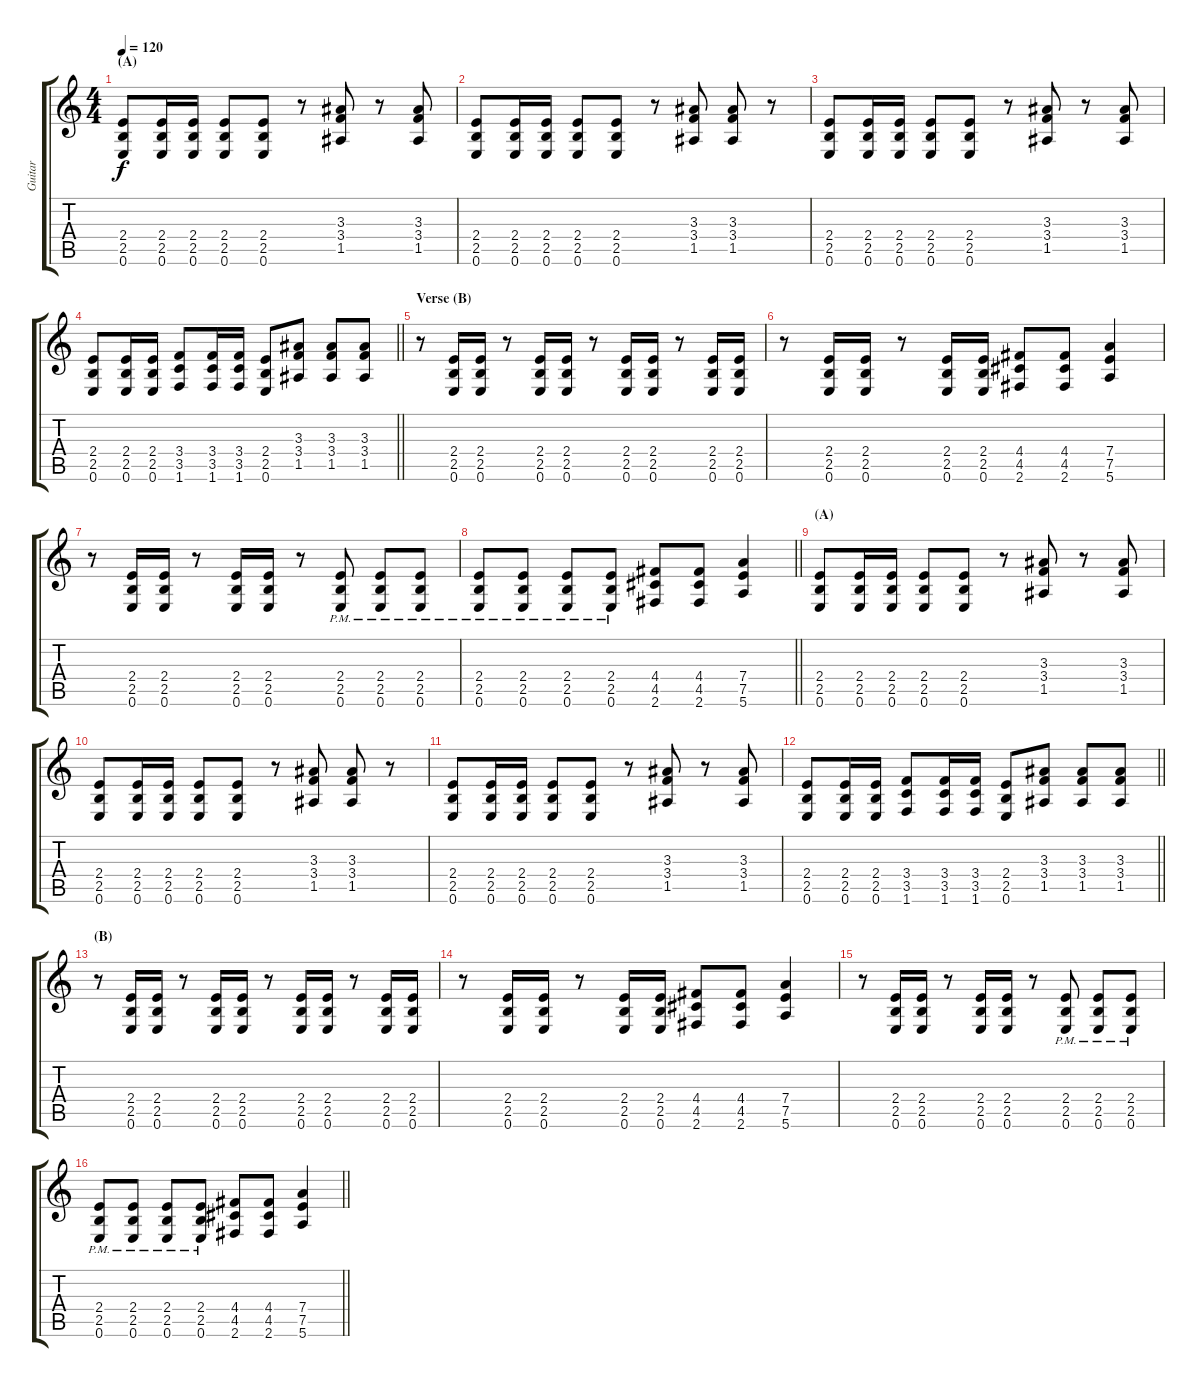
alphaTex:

\track ("Guitar" "Guitar") {instrument distortionguitar}
\staff {score tabs}
\tuning (E4 B3 G3 D3 A2 E2) {hide}
\ts (4 4)
\section ("" "(A)")
\tempo 120
\clef g2
\ks c
(2.4 2.5 0.6).8{dy f} (2.4 2.5 0.6).16 (2.4 2.5 0.6).16 (2.4 2.5 0.6).8 (2.4 2.5 0.6).8 r.8 (3.3 3.4 1.5).8 r.8 (3.3 3.4 1.5).8 |
(2.4 2.5 0.6).8 (2.4 2.5 0.6).16 (2.4 2.5 0.6).16 (2.4 2.5 0.6).8 (2.4 2.5 0.6).8 r.8 (3.3 3.4 1.5).8 (3.3 3.4 1.5).8 r.8 |
(2.4 2.5 0.6).8 (2.4 2.5 0.6).16 (2.4 2.5 0.6).16 (2.4 2.5 0.6).8 (2.4 2.5 0.6).8 r.8 (3.3 3.4 1.5).8 r.8 (3.3 3.4 1.5).8 |
\barLineRight lightlight
(2.4 2.5 0.6).8 (2.4 2.5 0.6).16 (2.4 2.5 0.6).16 (3.4 3.5 1.6).8 (3.4 3.5 1.6).16 (3.4 3.5 1.6).16 (2.4 2.5 0.6).8 (3.3 3.4 1.5).8 (3.3 3.4 1.5).8 (3.3 3.4 1.5).8 |
\section ("" "Verse (B)")
r.8 (2.4 2.5 0.6).16 (2.4 2.5 0.6).16 r.8 (2.4 2.5 0.6).16 (2.4 2.5 0.6).16 r.8 (2.4 2.5 0.6).16 (2.4 2.5 0.6).16 r.8 (2.4 2.5 0.6).16 (2.4 2.5 0.6).16 |
r.8 (2.4 2.5 0.6).16 (2.4 2.5 0.6).16 r.8 (2.4 2.5 0.6).16 (2.4 2.5 0.6).16 (4.4 4.5 2.6).8 (4.4 4.5 2.6).8 (7.4 7.5 5.6).4 |
r.8 (2.4 2.5 0.6).16 (2.4 2.5 0.6).16 r.8 (2.4 2.5 0.6).16 (2.4 2.5 0.6).16 r.8 (2.4{pm} 2.5{pm} 0.6{pm}).8 (2.4{pm} 2.5{pm} 0.6{pm}).8 (2.4{pm} 2.5{pm} 0.6{pm}).8 |
\barLineRight lightlight
(2.4{pm} 2.5{pm} 0.6{pm}).8 (2.4{pm} 2.5{pm} 0.6{pm}).8 (2.4{pm} 2.5{pm} 0.6{pm}).8 (2.4{pm} 2.5{pm} 0.6{pm}).8 (4.4 4.5 2.6).8 (4.4 4.5 2.6).8 (7.4 7.5 5.6).4 |
\section ("" "(A)")
(2.4 2.5 0.6).8 (2.4 2.5 0.6).16 (2.4 2.5 0.6).16 (2.4 2.5 0.6).8 (2.4 2.5 0.6).8 r.8 (3.3 3.4 1.5).8 r.8 (3.3 3.4 1.5).8 |
(2.4 2.5 0.6).8 (2.4 2.5 0.6).16 (2.4 2.5 0.6).16 (2.4 2.5 0.6).8 (2.4 2.5 0.6).8 r.8 (3.3 3.4 1.5).8 (3.3 3.4 1.5).8 r.8 |
(2.4 2.5 0.6).8 (2.4 2.5 0.6).16 (2.4 2.5 0.6).16 (2.4 2.5 0.6).8 (2.4 2.5 0.6).8 r.8 (3.3 3.4 1.5).8 r.8 (3.3 3.4 1.5).8 |
\barLineRight lightlight
(2.4 2.5 0.6).8 (2.4 2.5 0.6).16 (2.4 2.5 0.6).16 (3.4 3.5 1.6).8 (3.4 3.5 1.6).16 (3.4 3.5 1.6).16 (2.4 2.5 0.6).8 (3.3 3.4 1.5).8 (3.3 3.4 1.5).8 (3.3 3.4 1.5).8 |
\section ("" "(B)")
r.8 (2.4 2.5 0.6).16 (2.4 2.5 0.6).16 r.8 (2.4 2.5 0.6).16 (2.4 2.5 0.6).16 r.8 (2.4 2.5 0.6).16 (2.4 2.5 0.6).16 r.8 (2.4 2.5 0.6).16 (2.4 2.5 0.6).16 |
r.8 (2.4 2.5 0.6).16 (2.4 2.5 0.6).16 r.8 (2.4 2.5 0.6).16 (2.4 2.5 0.6).16 (4.4 4.5 2.6).8 (4.4 4.5 2.6).8 (7.4 7.5 5.6).4 |
r.8 (2.4 2.5 0.6).16 (2.4 2.5 0.6).16 r.8 (2.4 2.5 0.6).16 (2.4 2.5 0.6).16 r.8 (2.4{pm} 2.5{pm} 0.6{pm}).8 (2.4{pm} 2.5{pm} 0.6{pm}).8 (2.4{pm} 2.5{pm} 0.6{pm}).8 |
\barLineRight lightlight
(2.4{pm} 2.5{pm} 0.6{pm}).8 (2.4{pm} 2.5{pm} 0.6{pm}).8 (2.4{pm} 2.5{pm} 0.6{pm}).8 (2.4{pm} 2.5{pm} 0.6{pm}).8 (4.4 4.5 2.6).8 (4.4 4.5 2.6).8 (7.4 7.5 5.6).4
